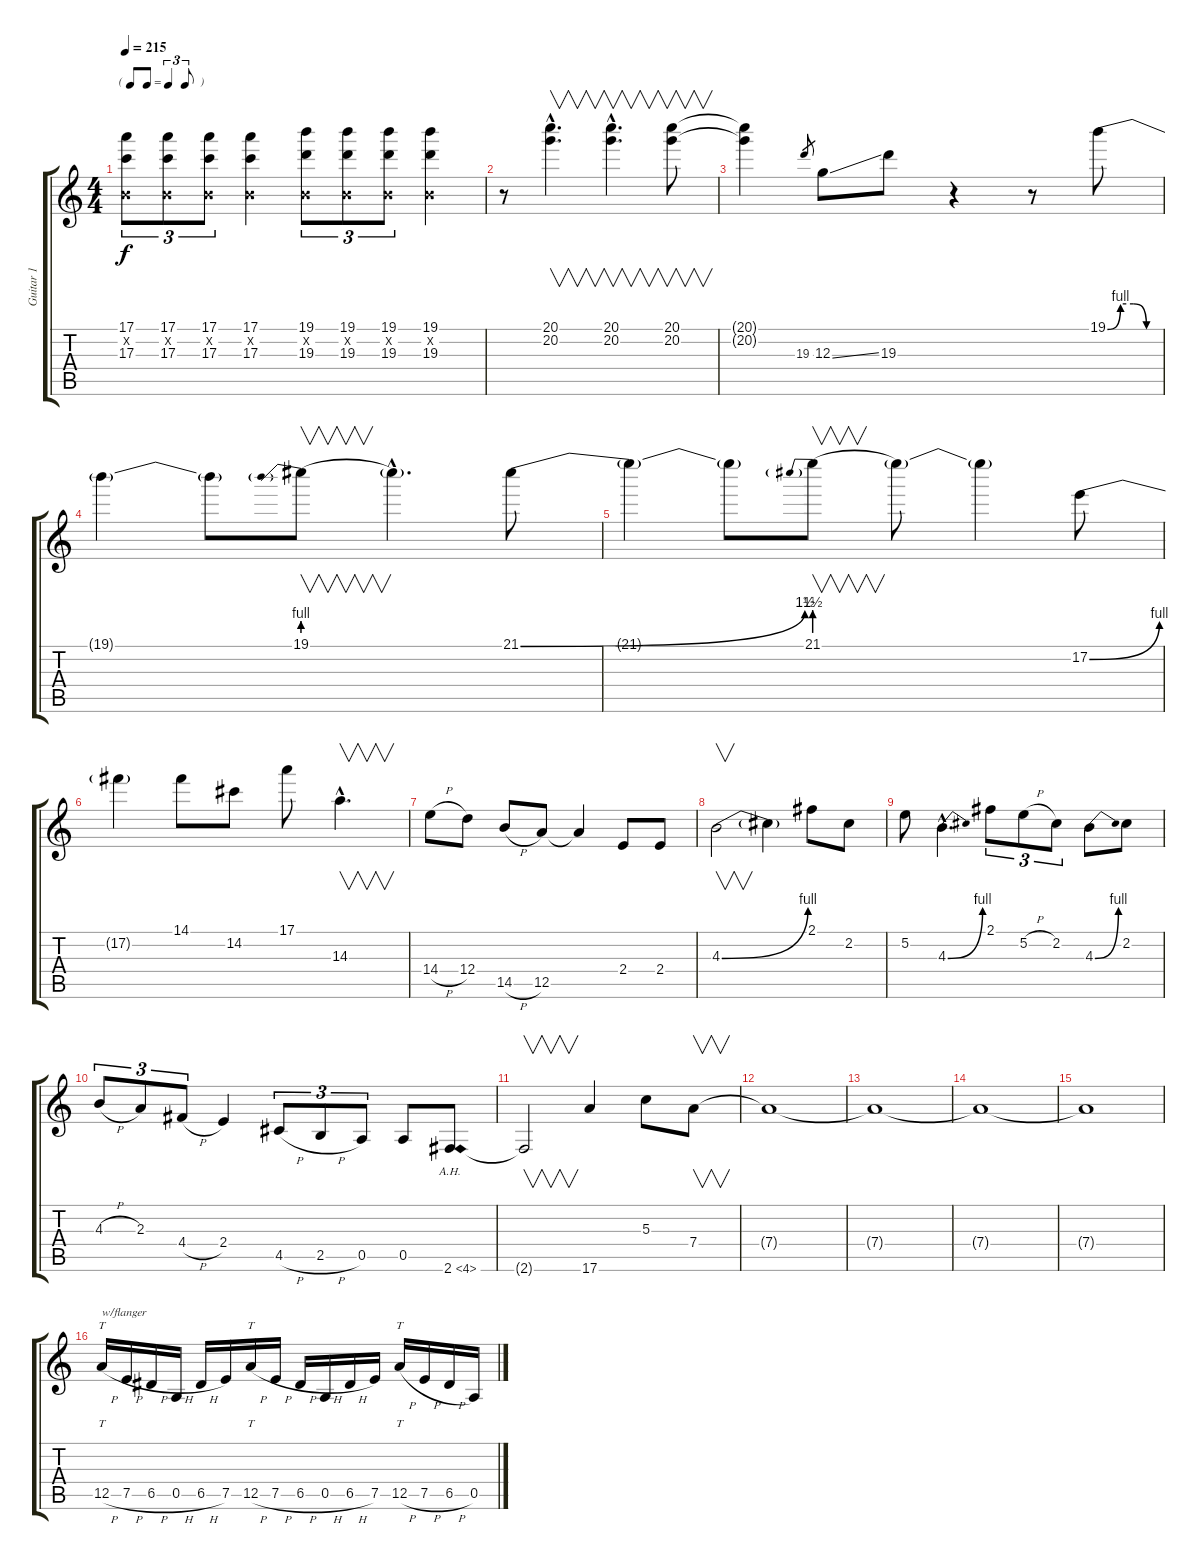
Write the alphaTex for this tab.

\track ("Guitar 1" "Guitar 1") {instrument distortionguitar}
\staff {score tabs}
\tuning (E4 B3 G3 D3 A2 E2) {hide}
\ts (4 4)
\tf triplet8th
\tempo 215
\clef g2
\ks c
(17.1 0.2{x} 17.3).8{tu (3 2) dy f} (17.1 0.2{x} 17.3).8{tu (3 2)} (17.1 0.2{x} 17.3).8{tu (3 2)} (17.1 0.2{x} 17.3).4 (19.1 0.2{x} 19.3).8{tu (3 2)} (19.1 0.2{x} 19.3).8{tu (3 2)} (19.1 0.2{x} 19.3).8{tu (3 2)} (19.1 0.2{x} 19.3).4 |
r.8 (20.1{hac} 20.2{hac}).4{v d} (20.1{hac} 20.2{hac}).4{v d} (20.1 20.2).8{v} |
(20.1{t} 20.2{t}).4 19.3.8{gr} 12.3{ss}.8 19.3.8 r.4 r.8 19.1{be (custom 0 0 15 4 30 4 45 0 60 0)}.8 |
19.1{t}.4 19.1{t}.8 19.1{be (prebend 0 4 60 4)}.8{v} 19.1{hac t}.4{d} 21.1{be (bend 0 0 60 6)}.8 |
21.1{t}.4 21.1{t}.8 21.1{be (prebend 0 6 60 6)}.8{v} 21.1{t}.8 21.1{t}.4 17.2{be (bend 0 0 60 4)}.8 |
17.2{t}.4 14.1.8 14.2.8 17.1.8 14.3{hac}.4{v d} |
14.4{h}.8 12.4.8 14.5{h}.8 12.5.8 12.5{t}.4 2.4.8 2.4.8 |
4.3{be (bend 0 0 60 4)}.2{v} 4.3{t}.4 2.1.8 2.2.8 |
5.2.8 4.3{be (bend 0 0 60 4) hac}.4{d} 2.1.8{tu (3 2)} 5.2{h}.8{tu (3 2)} 2.2.8{tu (3 2)} 4.3{be (bend 0 0 60 4)}.8 2.2.8 |
4.3{h}.8{tu (3 2)} 2.3.8{tu (3 2)} 4.4{h}.8{tu (3 2)} 2.4.4 4.5{h}.8{tu (3 2)} 2.5{h}.8{tu (3 2)} 0.5.8{tu (3 2)} 0.5.8 2.6{ah 2}.8 |
2.6{t}.2{v} 17.6.4 5.3.8 7.4.8{v} |
7.4{t}.1 |
7.4{t}.1 |
7.4{t}.1 |
7.4{t}.1 |
12.5{h}.16{tt txt "w/flanger"} 7.5{h}.16 6.5{h}.16 0.5{h}.16 6.5{h}.16 7.5.16 12.5{h}.16{tt} 7.5{h}.16 6.5{h}.16 0.5{h}.16 6.5{h}.16 7.5.16 12.5{h}.16{tt} 7.5{h}.16 6.5{h}.16 0.5.16
